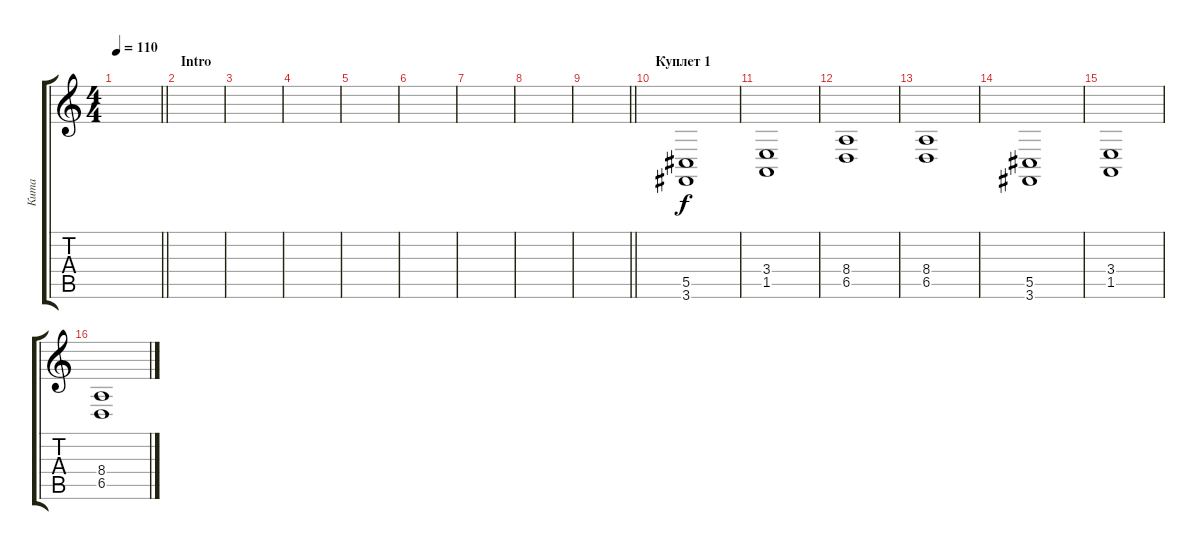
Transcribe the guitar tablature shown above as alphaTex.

\track ("Кита" "Кита") {instrument acousticgrandpiano}
\staff {score tabs}
\tuning (Eb4 Bb3 Gb3 Db3 Ab2 Eb2) {hide}
\ts (4 4)
\tempo 110
\clef g2
\barLineRight lightlight
\ks c
|
\section ("" "Intro")
|
|
|
|
|
|
|
\barLineRight lightlight
|
\section ("" "Куплет 1")
(5.5 3.6).1 |
(3.4 1.5).1 |
(8.4 6.5).1 |
(8.4 6.5).1 |
(5.5 3.6).1 |
(3.4 1.5).1 |
(8.4 6.5).1
